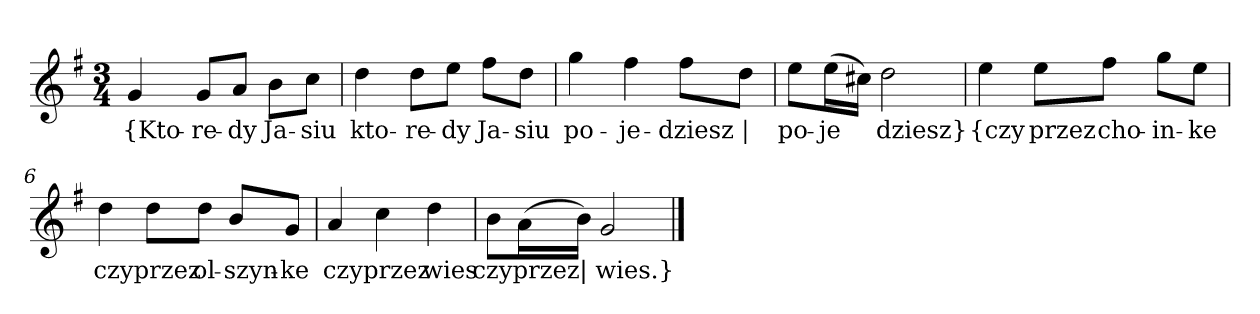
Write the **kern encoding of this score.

**kern	**text
*part1	*part1
*staff1	*staff1
*clefG2	*
*k[f#]	*
*G:	*
*M3/4	*
=	=
4g	{Kto-
8g/L	-re-
8a/J	-dy
8b\L	Ja-
8cc\J	-siu
=2	=2
4dd	kto-
8dd\L	-re-
8ee\J	-dy
8ff#\L	Ja-
8dd\J	-siu
=3	=3
4gg	po-
4ff#	-je-
8ff#\L	-dziesz
8dd\J	|
=4	=4
8ee\L	po-
(16ee\L	-je
16cc#X\JJ)	--
2dd	-dziesz}
=5y	=5y
4ee	{czy
8ee\L	przez
8ff#\J	cho-
8gg\L	-in-
8ee\J	-ke
=6	=6
4dd	czy
8dd\L	przez
8dd\J	ol-
8b/L	-szyn-
8g/J	-ke
=7	=7
4a	czy
4cc	przez
4dd	wies
=8	=8
8b\L	czy
(16a\L	przez
16b\JJ)	|
2g	wies.}
==	==
*-	*-
